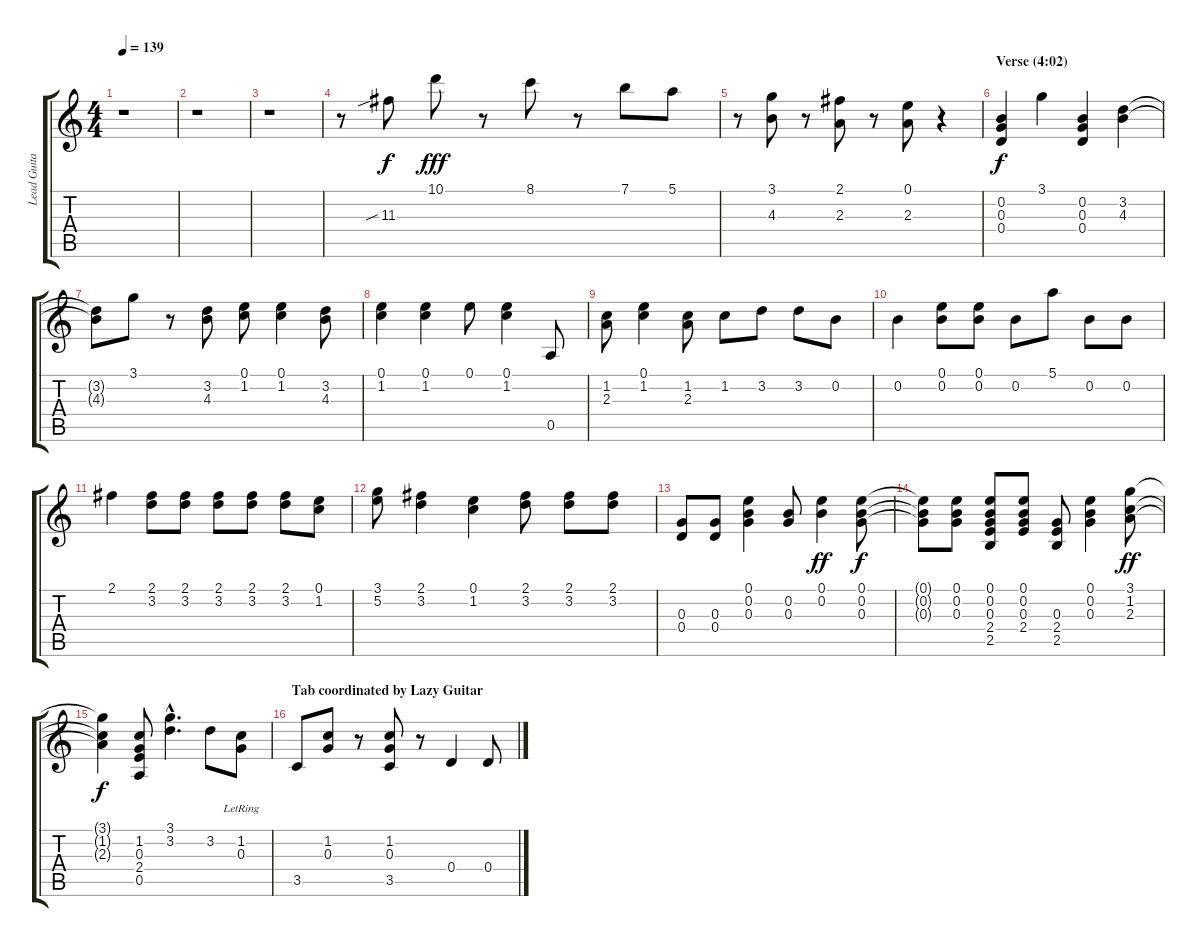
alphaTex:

\track ("Lead Guitar" "Lead Guita") {instrument electricguitarjazz}
\staff {score tabs}
\tuning (E4 B3 G3 D3 A2 E2) {hide}
\ts (4 4)
\tempo 139
\clef g2
\ks c
r.1{dy f} |
r.1 |
r.1 |
r.8 11.3{sib}.8 10.1.8{dy fff} r.8 8.1.8 r.8 7.1.8 5.1.8 |
r.8 (3.1 4.3).8 r.8 (2.1 2.3).8 r.8 (0.1 2.3).8 r.4 |
\section ("" "Verse (4:02)")
(0.2 0.3 0.4).4{dy f} 3.1.4 (0.2 0.3 0.4).4 (3.2 4.3).4 |
(3.2{t} 4.3{t}).8 3.1.8 r.8 (3.2 4.3).8 (0.1 1.2).8 (0.1 1.2).4 (3.2 4.3).8 |
(0.1 1.2).4 (0.1 1.2).4 0.1.8 (0.1 1.2).4 0.5.8 |
(1.2 2.3).8 (0.1 1.2).4 (1.2 2.3).8 1.2.8 3.2.8 3.2.8 0.2.8 |
0.2.4 (0.1 0.2).8 (0.1 0.2).8 0.2.8 5.1.8 0.2.8 0.2.8 |
2.1.4 (2.1 3.2).8 (2.1 3.2).8 (2.1 3.2).8 (2.1 3.2).8 (2.1 3.2).8 (0.1 1.2).8 |
(3.1 5.2).8 (2.1 3.2).4 (0.1 1.2).4 (2.1 3.2).8 (2.1 3.2).8 (2.1 3.2).8 |
(0.3 0.4).8 (0.3 0.4).8 (0.1 0.2 0.3).4 (0.2 0.3).8 (0.1 0.2).4{dy ff} (0.1 0.2 0.3).8{dy f} |
(0.1{t} 0.2{t} 0.3{t}).8 (0.1 0.2 0.3).8 (0.1 0.2 0.3 2.4 2.5).8 (0.1 0.2 0.3 2.4).8 (0.3 2.4 2.5).8 (0.1 0.2 0.3).4 (3.1 1.2 2.3).8{dy ff} |
(3.1{t} 1.2{t} 2.3{t}).4{dy f} (1.2 0.3 2.4 0.5).8 (3.1{hac} 3.2{hac}).4{d} 3.2.8 (1.2 0.3{lr}).8 |
\section ("" "Tab coordinated by Lazy Guitar")
3.5.8 (1.2 0.3).8 r.8 (1.2 0.3 3.5).8 r.8 0.4.4 0.4.8
